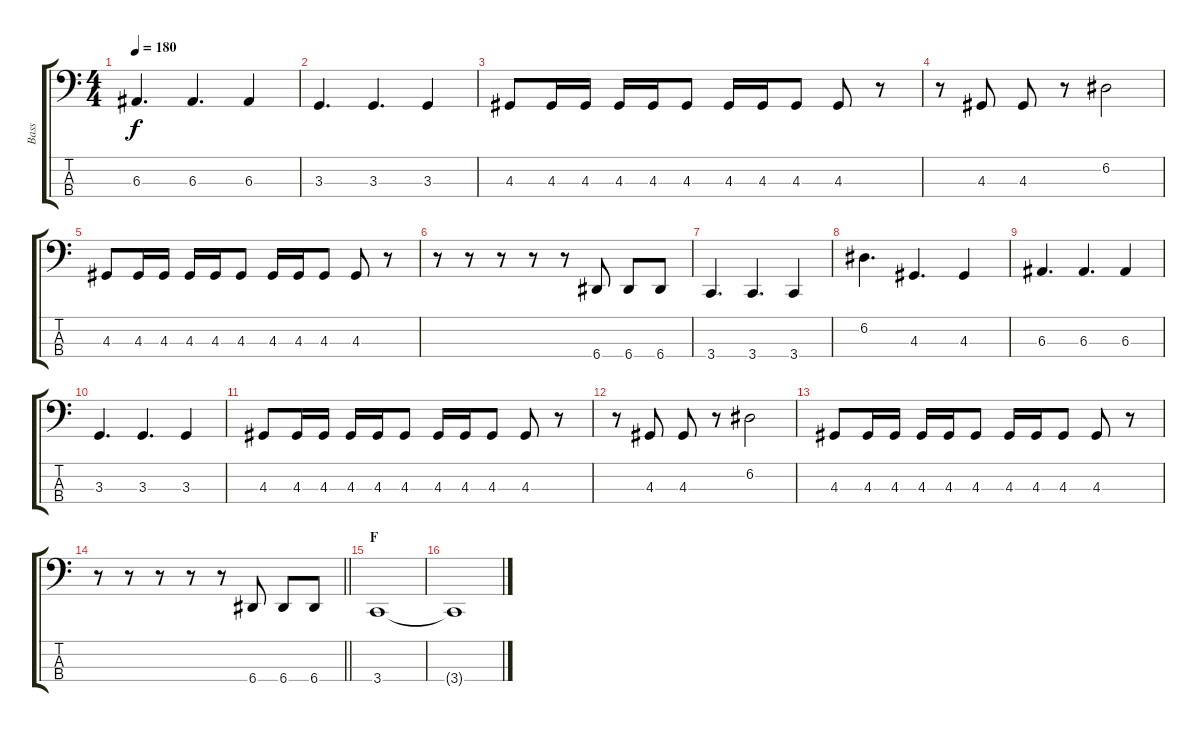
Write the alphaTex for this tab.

\track ("Bass" "Bass") {instrument electricbassfinger}
\staff {score tabs}
\tuning (D2 A1 E1 A0) {hide}
\ts (4 4)
\tempo 180
\clef f4
\ks c
6.3.4{d dy f} 6.3.4{d} 6.3.4 |
3.3.4{d} 3.3.4{d} 3.3.4 |
4.3.8 4.3.16 4.3.16 4.3.16 4.3.16 4.3.8 4.3.16 4.3.16 4.3.8 4.3.8 r.8 |
r.8 4.3.8 4.3.8 r.8 6.2.2 |
4.3.8 4.3.16 4.3.16 4.3.16 4.3.16 4.3.8 4.3.16 4.3.16 4.3.8 4.3.8 r.8 |
r.8 r.8 r.8 r.8 r.8 6.4.8 6.4.8 6.4.8 |
3.4.4{d} 3.4.4{d} 3.4.4 |
6.2.4{d} 4.3.4{d} 4.3.4 |
6.3.4{d} 6.3.4{d} 6.3.4 |
3.3.4{d} 3.3.4{d} 3.3.4 |
4.3.8 4.3.16 4.3.16 4.3.16 4.3.16 4.3.8 4.3.16 4.3.16 4.3.8 4.3.8 r.8 |
r.8 4.3.8 4.3.8 r.8 6.2.2 |
4.3.8 4.3.16 4.3.16 4.3.16 4.3.16 4.3.8 4.3.16 4.3.16 4.3.8 4.3.8 r.8 |
\barLineRight lightlight
r.8 r.8 r.8 r.8 r.8 6.4.8 6.4.8 6.4.8 |
\section ("" "F")
3.4.1 |
3.4{t}.1
